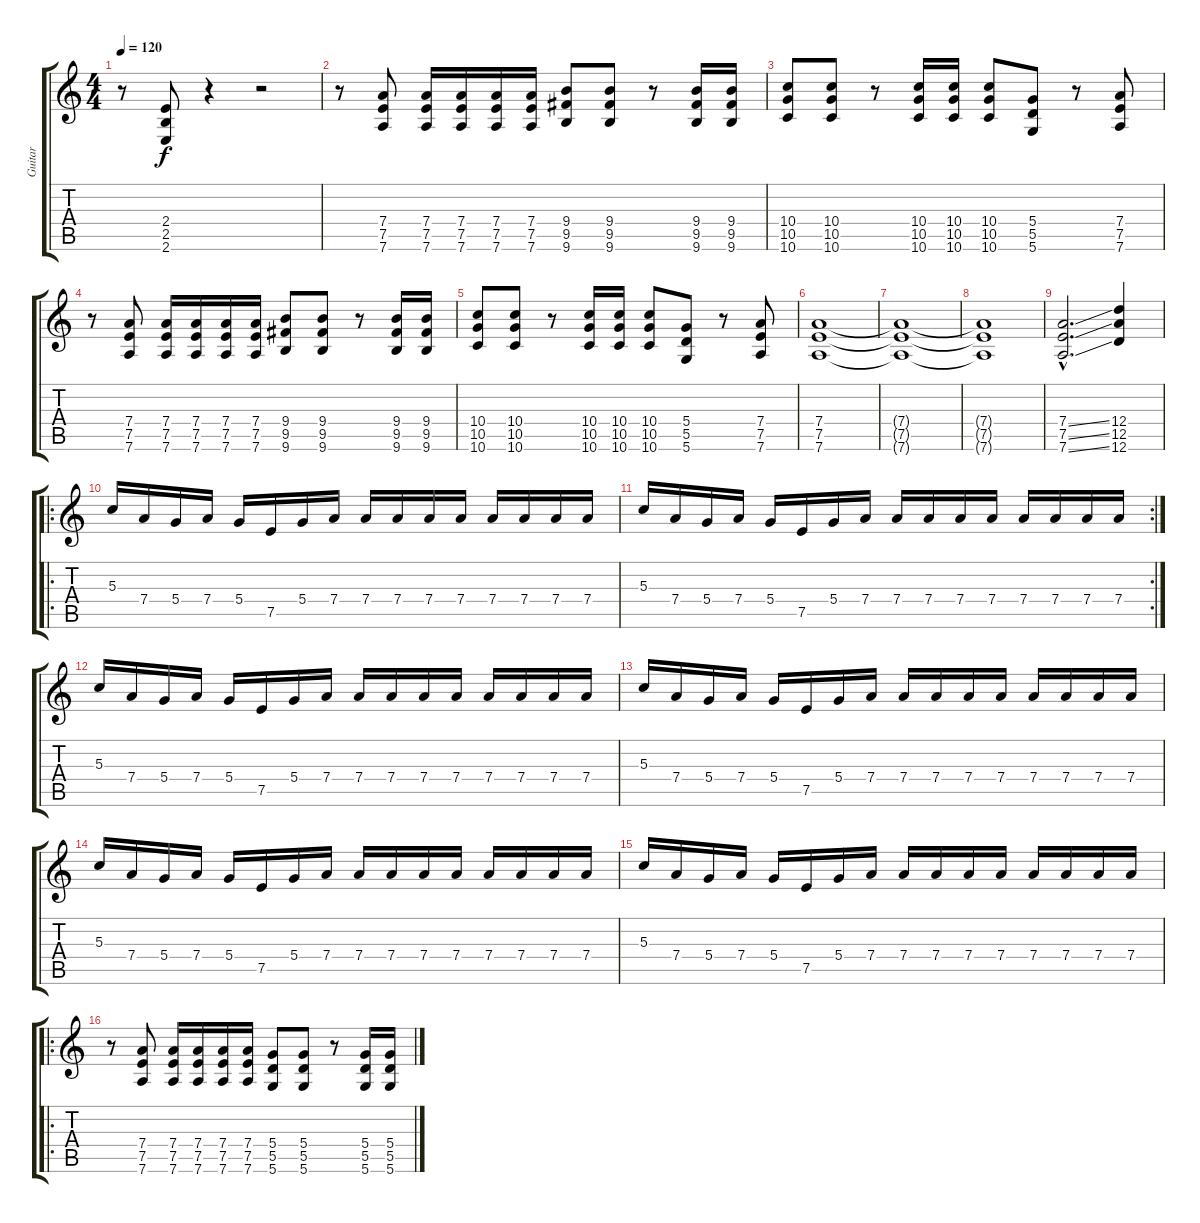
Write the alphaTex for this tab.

\track ("Guitar" "Guitar") {instrument distortionguitar}
\staff {score tabs}
\tuning (E4 B3 G3 D3 A2 D2) {hide}
\ts (4 4)
\tempo 120
\clef g2
\ks c
r.8{dy f} (2.4 2.5 2.6).8 r.4 r.2 |
r.8 (7.4 7.5 7.6).8 (7.4 7.5 7.6).16 (7.4 7.5 7.6).16 (7.4 7.5 7.6).16 (7.4 7.5 7.6).16 (9.4 9.5 9.6).8 (9.4 9.5 9.6).8 r.8 (9.4 9.5 9.6).16 (9.4 9.5 9.6).16 |
(10.4 10.5 10.6).8 (10.4 10.5 10.6).8 r.8 (10.4 10.5 10.6).16 (10.4 10.5 10.6).16 (10.4 10.5 10.6).8 (5.4 5.5 5.6).8 r.8 (7.4 7.5 7.6).8 |
r.8 (7.4 7.5 7.6).8 (7.4 7.5 7.6).16 (7.4 7.5 7.6).16 (7.4 7.5 7.6).16 (7.4 7.5 7.6).16 (9.4 9.5 9.6).8 (9.4 9.5 9.6).8 r.8 (9.4 9.5 9.6).16 (9.4 9.5 9.6).16 |
(10.4 10.5 10.6).8 (10.4 10.5 10.6).8 r.8 (10.4 10.5 10.6).16 (10.4 10.5 10.6).16 (10.4 10.5 10.6).8 (5.4 5.5 5.6).8 r.8 (7.4 7.5 7.6).8 |
(7.4 7.5 7.6).1 |
(7.4{t} 7.5{t} 7.6{t}).1 |
(7.4{t} 7.5{t} 7.6{t}).1 |
(7.4{ss hac} 7.5{ss hac} 7.6{ss hac}).2{d} (12.4 12.5 12.6).4 |
\ro
5.3.16 7.4.16 5.4.16 7.4.16 5.4.16 7.5.16 5.4.16 7.4.16 7.4.16 7.4.16 7.4.16 7.4.16 7.4.16 7.4.16 7.4.16 7.4.16 |
\rc 2
5.3.16 7.4.16 5.4.16 7.4.16 5.4.16 7.5.16 5.4.16 7.4.16 7.4.16 7.4.16 7.4.16 7.4.16 7.4.16 7.4.16 7.4.16 7.4.16 |
5.3.16 7.4.16 5.4.16 7.4.16 5.4.16 7.5.16 5.4.16 7.4.16 7.4.16 7.4.16 7.4.16 7.4.16 7.4.16 7.4.16 7.4.16 7.4.16 |
5.3.16 7.4.16 5.4.16 7.4.16 5.4.16 7.5.16 5.4.16 7.4.16 7.4.16 7.4.16 7.4.16 7.4.16 7.4.16 7.4.16 7.4.16 7.4.16 |
5.3.16 7.4.16 5.4.16 7.4.16 5.4.16 7.5.16 5.4.16 7.4.16 7.4.16 7.4.16 7.4.16 7.4.16 7.4.16 7.4.16 7.4.16 7.4.16 |
5.3.16 7.4.16 5.4.16 7.4.16 5.4.16 7.5.16 5.4.16 7.4.16 7.4.16 7.4.16 7.4.16 7.4.16 7.4.16 7.4.16 7.4.16 7.4.16 |
\ro
r.8 (7.4 7.5 7.6).8 (7.4 7.5 7.6).16 (7.4 7.5 7.6).16 (7.4 7.5 7.6).16 (7.4 7.5 7.6).16 (5.4 5.5 5.6).8 (5.4 5.5 5.6).8 r.8 (5.4 5.5 5.6).16 (5.4 5.5 5.6).16
